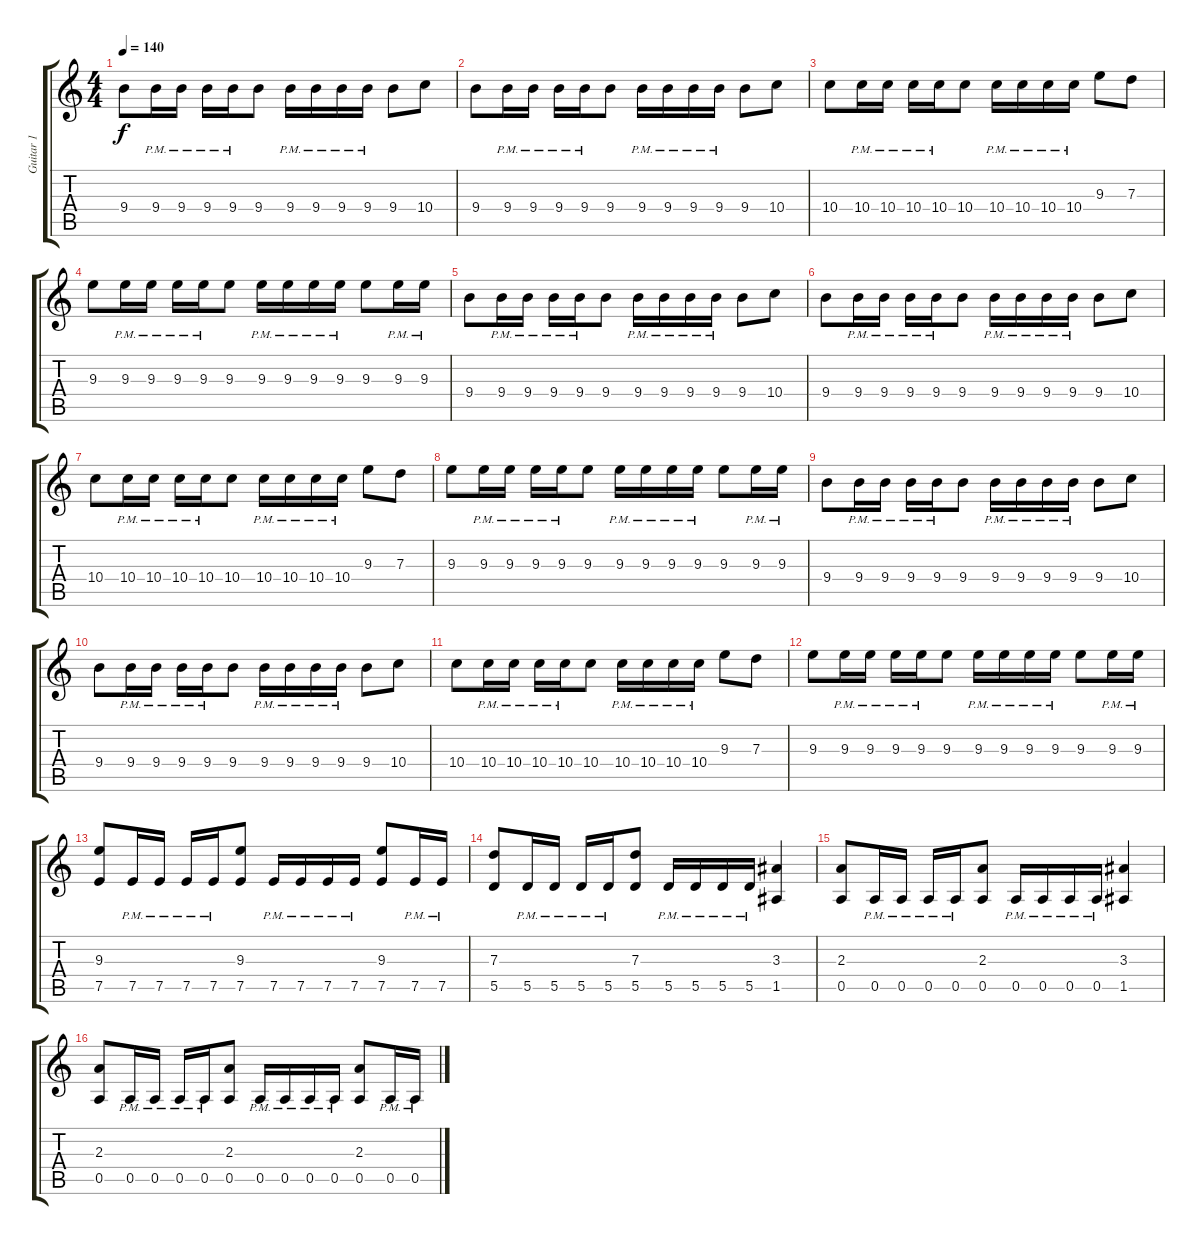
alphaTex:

\track ("Guitar 1" "Guitar 1") {instrument distortionguitar}
\staff {score tabs}
\tuning (E4 B3 G3 D3 A2 E2) {hide}
\ts (4 4)
\tempo 140
\clef g2
\ks c
9.4.8{dy f} 9.4{pm}.16 9.4{pm}.16 9.4{pm}.16 9.4{pm}.16 9.4.8 9.4{pm}.16 9.4{pm}.16 9.4{pm}.16 9.4{pm}.16 9.4.8 10.4.8 |
9.4.8 9.4{pm}.16 9.4{pm}.16 9.4{pm}.16 9.4{pm}.16 9.4.8 9.4{pm}.16 9.4{pm}.16 9.4{pm}.16 9.4{pm}.16 9.4.8 10.4.8 |
10.4.8 10.4{pm}.16 10.4{pm}.16 10.4{pm}.16 10.4{pm}.16 10.4.8 10.4{pm}.16 10.4{pm}.16 10.4{pm}.16 10.4{pm}.16 9.3.8 7.3.8 |
9.3.8 9.3{pm}.16 9.3{pm}.16 9.3{pm}.16 9.3{pm}.16 9.3.8 9.3{pm}.16 9.3{pm}.16 9.3{pm}.16 9.3{pm}.16 9.3.8 9.3{pm}.16 9.3{pm}.16 |
9.4.8 9.4{pm}.16 9.4{pm}.16 9.4{pm}.16 9.4{pm}.16 9.4.8 9.4{pm}.16 9.4{pm}.16 9.4{pm}.16 9.4{pm}.16 9.4.8 10.4.8 |
9.4.8 9.4{pm}.16 9.4{pm}.16 9.4{pm}.16 9.4{pm}.16 9.4.8 9.4{pm}.16 9.4{pm}.16 9.4{pm}.16 9.4{pm}.16 9.4.8 10.4.8 |
10.4.8 10.4{pm}.16 10.4{pm}.16 10.4{pm}.16 10.4{pm}.16 10.4.8 10.4{pm}.16 10.4{pm}.16 10.4{pm}.16 10.4{pm}.16 9.3.8 7.3.8 |
9.3.8 9.3{pm}.16 9.3{pm}.16 9.3{pm}.16 9.3{pm}.16 9.3.8 9.3{pm}.16 9.3{pm}.16 9.3{pm}.16 9.3{pm}.16 9.3.8 9.3{pm}.16 9.3{pm}.16 |
9.4.8 9.4{pm}.16 9.4{pm}.16 9.4{pm}.16 9.4{pm}.16 9.4.8 9.4{pm}.16 9.4{pm}.16 9.4{pm}.16 9.4{pm}.16 9.4.8 10.4.8 |
9.4.8 9.4{pm}.16 9.4{pm}.16 9.4{pm}.16 9.4{pm}.16 9.4.8 9.4{pm}.16 9.4{pm}.16 9.4{pm}.16 9.4{pm}.16 9.4.8 10.4.8 |
10.4.8 10.4{pm}.16 10.4{pm}.16 10.4{pm}.16 10.4{pm}.16 10.4.8 10.4{pm}.16 10.4{pm}.16 10.4{pm}.16 10.4{pm}.16 9.3.8 7.3.8 |
9.3.8 9.3{pm}.16 9.3{pm}.16 9.3{pm}.16 9.3{pm}.16 9.3.8 9.3{pm}.16 9.3{pm}.16 9.3{pm}.16 9.3{pm}.16 9.3.8 9.3{pm}.16 9.3{pm}.16 |
(9.3 7.5).8{volume 13} 7.5{pm}.16 7.5{pm}.16 7.5{pm}.16 7.5{pm}.16 (9.3 7.5).8 7.5{pm}.16 7.5{pm}.16 7.5{pm}.16 7.5{pm}.16 (9.3 7.5).8 7.5{pm}.16 7.5{pm}.16 |
(7.3 5.5).8 5.5{pm}.16 5.5{pm}.16 5.5{pm}.16 5.5{pm}.16 (7.3 5.5).8 5.5{pm}.16 5.5{pm}.16 5.5{pm}.16 5.5{pm}.16 (3.3 1.5).4 |
(2.3 0.5).8 0.5{pm}.16 0.5{pm}.16 0.5{pm}.16 0.5{pm}.16 (2.3 0.5).8 0.5{pm}.16 0.5{pm}.16 0.5{pm}.16 0.5{pm}.16 (3.3 1.5).4 |
(2.3 0.5).8 0.5{pm}.16 0.5{pm}.16 0.5{pm}.16 0.5{pm}.16 (2.3 0.5).8 0.5{pm}.16 0.5{pm}.16 0.5{pm}.16 0.5{pm}.16 (2.3 0.5).8 0.5{pm}.16 0.5{pm}.16
